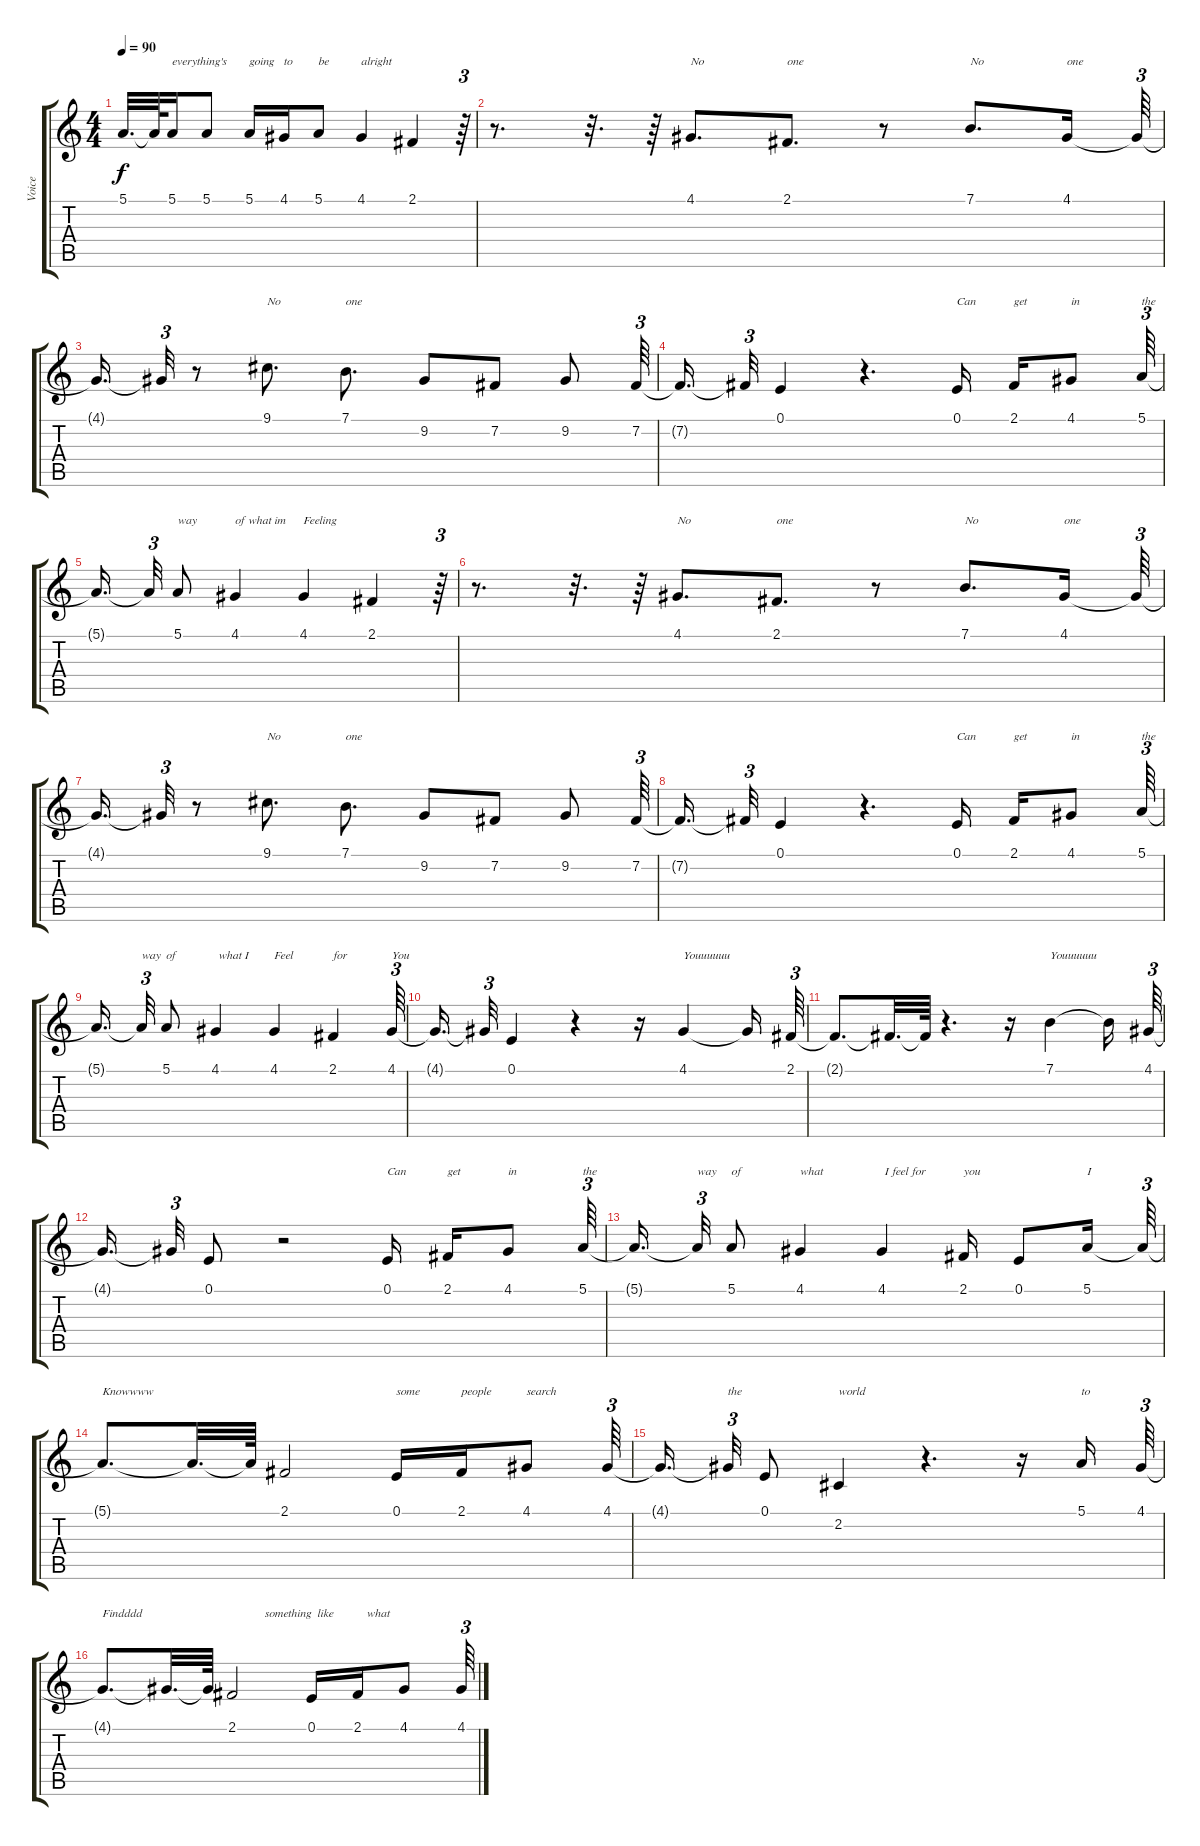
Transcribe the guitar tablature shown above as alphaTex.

\track ("Voice" "Voice") {instrument synthstrings1}
\staff {score tabs}
\tuning (E4 B3 G3 D3 A2 E2) {hide}
\ts (4 4)
\tempo 90
\clef g2
\ks c
5.1{t}.32{d dy f} 5.1{t}.64 5.1.16{txt "everything's"} 5.1.8 5.1.16{txt "going"} 4.1.16{txt "to"} 5.1.8{txt "be"} 4.1.4{txt "alright"} 2.1.4 r.64{tu (3 2)} |
r.8{d} r.32{d} r.64 4.1.8{d txt "No"} 2.1.8{d txt "one"} r.8 7.1.8{d txt "No"} 4.1.16{txt "one"} 4.1{t}.64{tu (3 2)} |
4.1{t}.16{d} 4.1{t}.32{tu (3 2)} r.8 9.1.8{d txt "No"} 7.1.8{d txt "one"} 9.2.8 7.2.8 9.2.8 7.2.64{tu (3 2)} |
7.2{t}.16{d} 7.2{t}.32{tu (3 2)} 0.1.4 r.4{d} 0.1.16{txt "Can"} 2.1.16{txt "get"} 4.1.8{txt "in"} 5.1.64{tu (3 2) txt "the"} |
5.1{t}.16{d beam splitsecondary} 5.1{t}.32{tu (3 2)} 5.1.8{txt "way"} 4.1.4{txt "of what im"} 4.1.4{txt "Feeling"} 2.1.4 r.64{tu (3 2)} |
r.8{d} r.32{d} r.64 4.1.8{d txt "No"} 2.1.8{d txt "one"} r.8 7.1.8{d txt "No"} 4.1.16{txt "one"} 4.1{t}.64{tu (3 2)} |
4.1{t}.16{d} 4.1{t}.32{tu (3 2)} r.8 9.1.8{d txt "No"} 7.1.8{d txt "one"} 9.2.8 7.2.8 9.2.8 7.2.64{tu (3 2)} |
7.2{t}.16{d} 7.2{t}.32{tu (3 2)} 0.1.4 r.4{d} 0.1.16{txt "Can"} 2.1.16{txt "get"} 4.1.8{txt "in"} 5.1.64{tu (3 2) txt "the"} |
5.1{t}.16{d beam splitsecondary} 5.1{t}.32{tu (3 2) txt "way"} 5.1.8{txt "of"} 4.1.4{txt " what I"} 4.1.4{txt "Feel"} 2.1.4{txt "for"} 4.1.64{tu (3 2) txt "You"} |
4.1{t}.16{d} 4.1{t}.32{tu (3 2)} 0.1.4 r.4 r.16 4.1.4{txt "Youuuuuu"} 4.1{t}.16 2.1.64{tu (3 2)} |
2.1{t}.8{d} 2.1{t}.32{d} 2.1{t}.64 r.4{d} r.16 7.1.4{txt "Youuuuuu"} 7.1{t}.16 4.1.64{tu (3 2)} |
4.1{t}.16{d beam splitsecondary} 4.1{t}.32{tu (3 2)} 0.1.8 r.2 0.1.16{txt "Can"} 2.1.16{txt "get"} 4.1.8{txt "in"} 5.1.64{tu (3 2) txt "the"} |
5.1{t}.16{d beam splitsecondary} 5.1{t}.32{tu (3 2) txt "way"} 5.1.8{txt "of"} 4.1.4{txt "what"} 4.1.4{txt " I feel for"} 2.1.16{txt "you"} 0.1.8 5.1.16{txt "I"} 5.1{t}.64{tu (3 2)} |
5.1{t}.8{d txt "Knowwww"} 5.1{t}.32{d} 5.1{t}.64 2.1.2 0.1.16{txt "some"} 2.1.16{txt "people"} 4.1.8{txt "search"} 4.1.64{tu (3 2)} |
4.1{t}.16{d beam splitsecondary} 4.1{t}.32{tu (3 2) txt "the"} 0.1.8 2.2.4{txt "world"} r.4{d} r.16 5.1.16{txt "to"} 4.1.64{tu (3 2)} |
4.1{t}.8{d txt "Findddd"} 4.1{t}.32{d} 4.1{t}.64 2.1.2{txt "           something"} 0.1.16{txt "  like"} 2.1.16{txt "   what"} 4.1.8 4.1.64{tu (3 2)}
